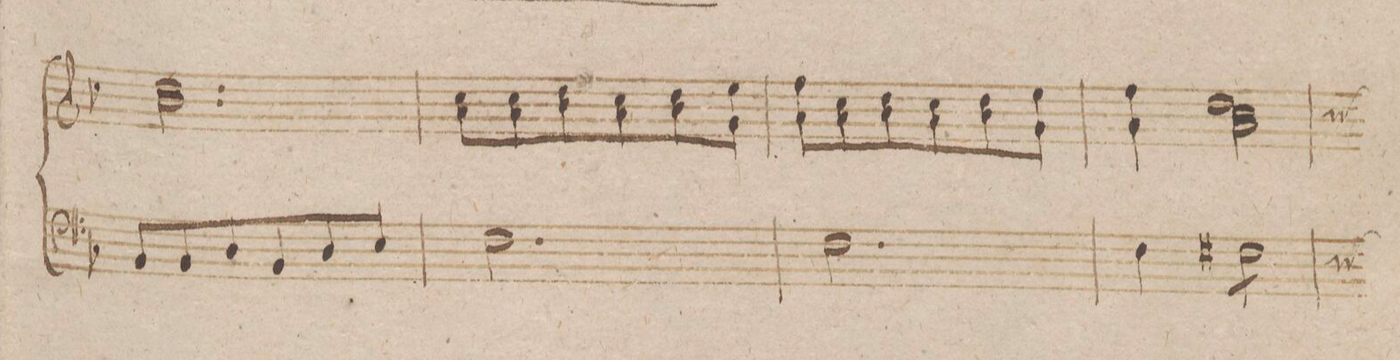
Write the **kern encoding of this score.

**kern	**dynam
*I"Organo.	*
*clefF4	*
*k[b-]	*
*met(c)	*
*M3/4	*
8BB-/L	.
8BB-/	.
8D/	.
8BB-/	.
8D/	.
8E/J	.
=41	=41
2.F\	.
=42	=42
2.F\	.
=43	=43
4F\	.
*tremolo	*
8F#X\L	.
8F#\	.
8F#\	.
8F#\J	.
*custos	*
=44	=44
*-	*-
